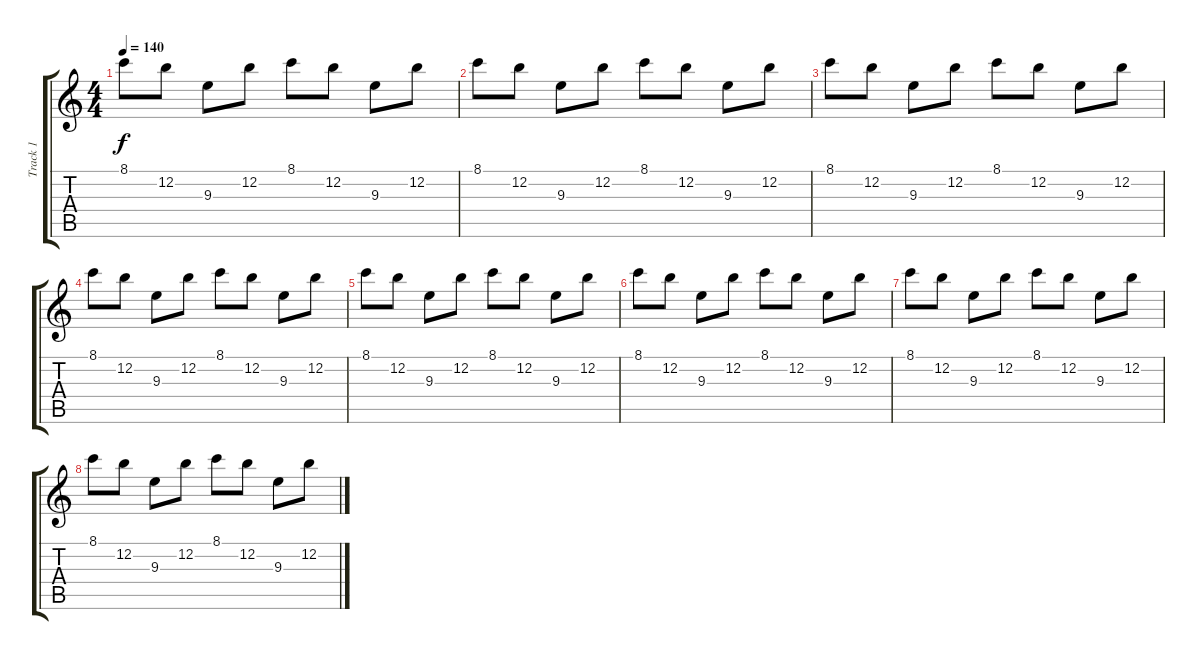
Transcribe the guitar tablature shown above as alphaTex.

\track ("Track 1" "Track 1") {instrument acousticguitarsteel}
\staff {score tabs}
\tuning (E4 B3 G3 D3 A2 E2) {hide}
\ts (4 4)
\tempo 140
\clef g2
\ks c
8.1.8{dy f} 12.2.8 9.3.8 12.2.8 8.1.8 12.2.8 9.3.8 12.2.8 |
8.1.8 12.2.8 9.3.8 12.2.8 8.1.8 12.2.8 9.3.8 12.2.8 |
8.1.8 12.2.8 9.3.8 12.2.8 8.1.8 12.2.8 9.3.8 12.2.8 |
8.1.8 12.2.8 9.3.8 12.2.8 8.1.8 12.2.8 9.3.8 12.2.8 |
8.1.8 12.2.8 9.3.8 12.2.8 8.1.8 12.2.8 9.3.8 12.2.8 |
8.1.8 12.2.8 9.3.8 12.2.8 8.1.8 12.2.8 9.3.8 12.2.8 |
8.1.8 12.2.8 9.3.8 12.2.8 8.1.8 12.2.8 9.3.8 12.2.8 |
8.1.8 12.2.8 9.3.8 12.2.8 8.1.8 12.2.8 9.3.8 12.2.8
